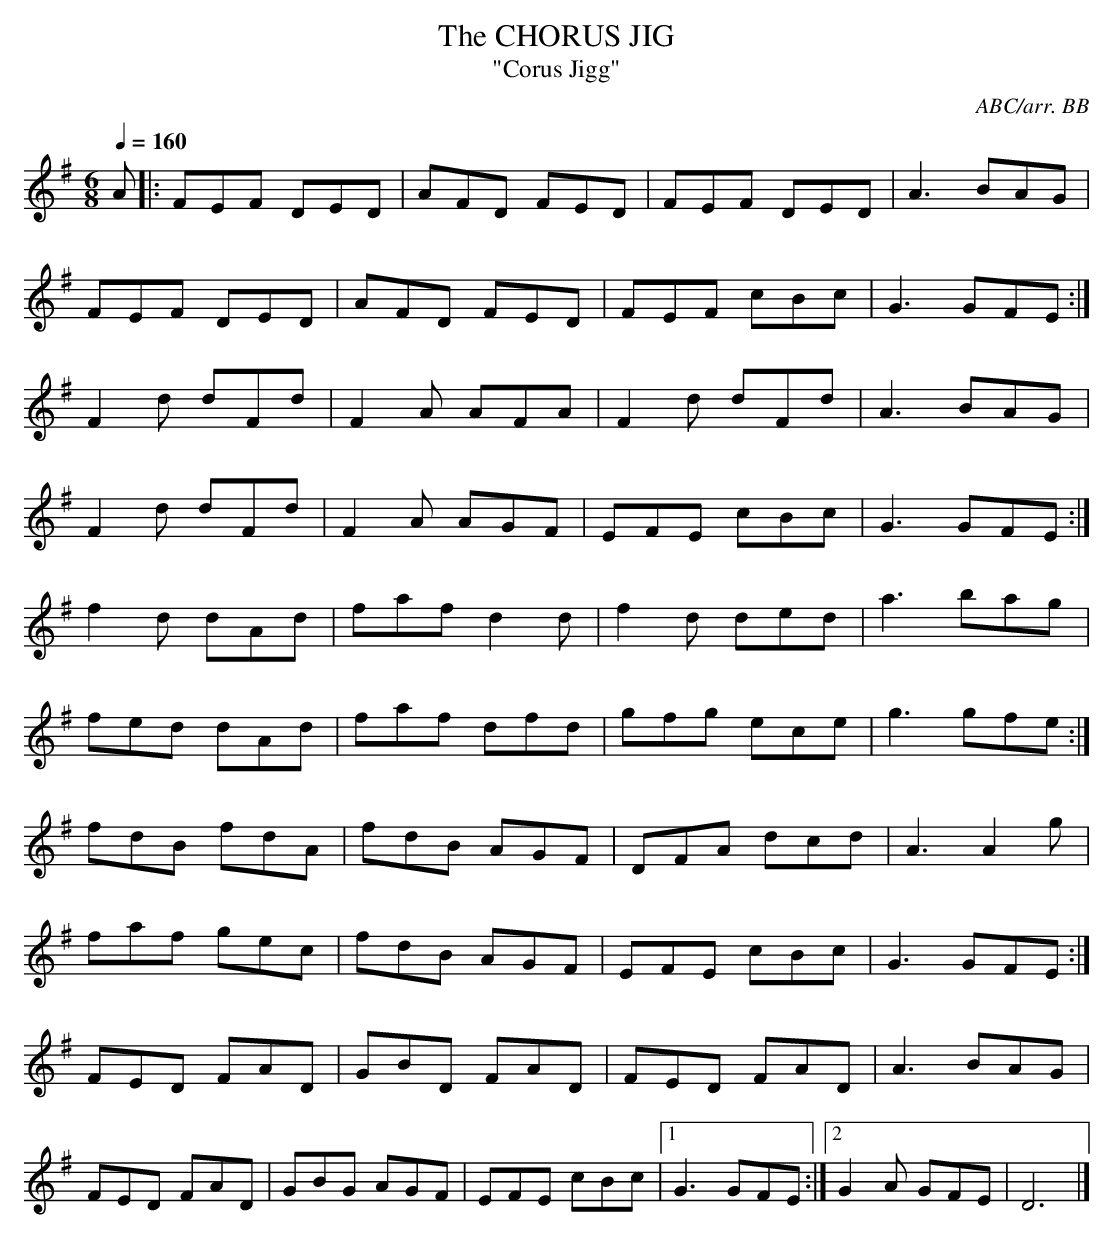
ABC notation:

X:1
T:CHORUS JIG, The
T:"Corus Jigg"
C:ABC/arr. BB
Y:"Irish"
this works better as a modal tune (which then sounds close
to "The Kilfenora").
Q:1/4=160
M:6/8
L:1/8
K:Dmix
A|: FEF DED|AFD FED|FEF DED|A3 BAG|
FEF DED|AFD FED|FEF cBc|G3 GFE :|
F2d dFd|F2A AFA|F2d dFd|A3 BAG|
F2d dFd|F2A AGF|EFE cBc|G3 GFE :|
f2d dAd|faf d2d|f2d ded|a3 bag|
fed dAd|faf dfd|gfg ece|g3 gfe :|
fdB fdA|fdB AGF|DFA dcd|A3 A2g|
faf gec|fdB AGF|EFE cBc|G3 GFE :|
FED FAD|GBD FAD|FED FAD|A3 BAG|
FED FAD|GBG AGF|EFE cBc|1G3 GFE :|\
[2 G2A GFE|D6|]
